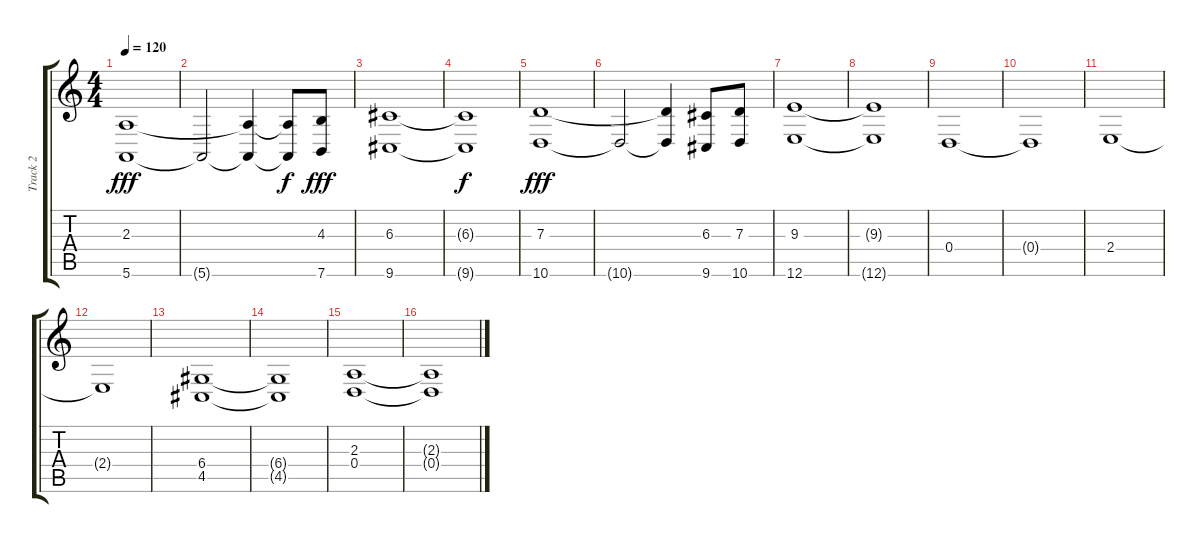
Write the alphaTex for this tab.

\track ("Track 2" "Track 2") {instrument cello}
\staff {score tabs}
\tuning (E4 B3 G3 D3 A2 E2) {hide}
\ts (4 4)
\tempo 120
\clef g2
\ks c
(2.3 5.6).1{dy fff} |
5.6{t}.2 (2.3{t} 5.6{t}).4 (2.3{t} 5.6{t}).8{dy f} (4.3 7.6).8{dy fff} |
(6.3 9.6).1 |
(6.3{t} 9.6{t}).1{dy f} |
(7.3 10.6).1{dy fff} |
10.6{t}.2 (7.3{t} 10.6{t}).4 (6.3 9.6).8 (7.3 10.6).8 |
(9.3 12.6).1 |
(9.3{t} 12.6{t}).1 |
0.4.1 |
0.4{t}.1 |
2.4.1 |
2.4{t}.1 |
(6.4 4.5).1 |
(6.4{t} 4.5{t}).1 |
(2.3 0.4).1 |
(2.3{t} 0.4{t}).1
